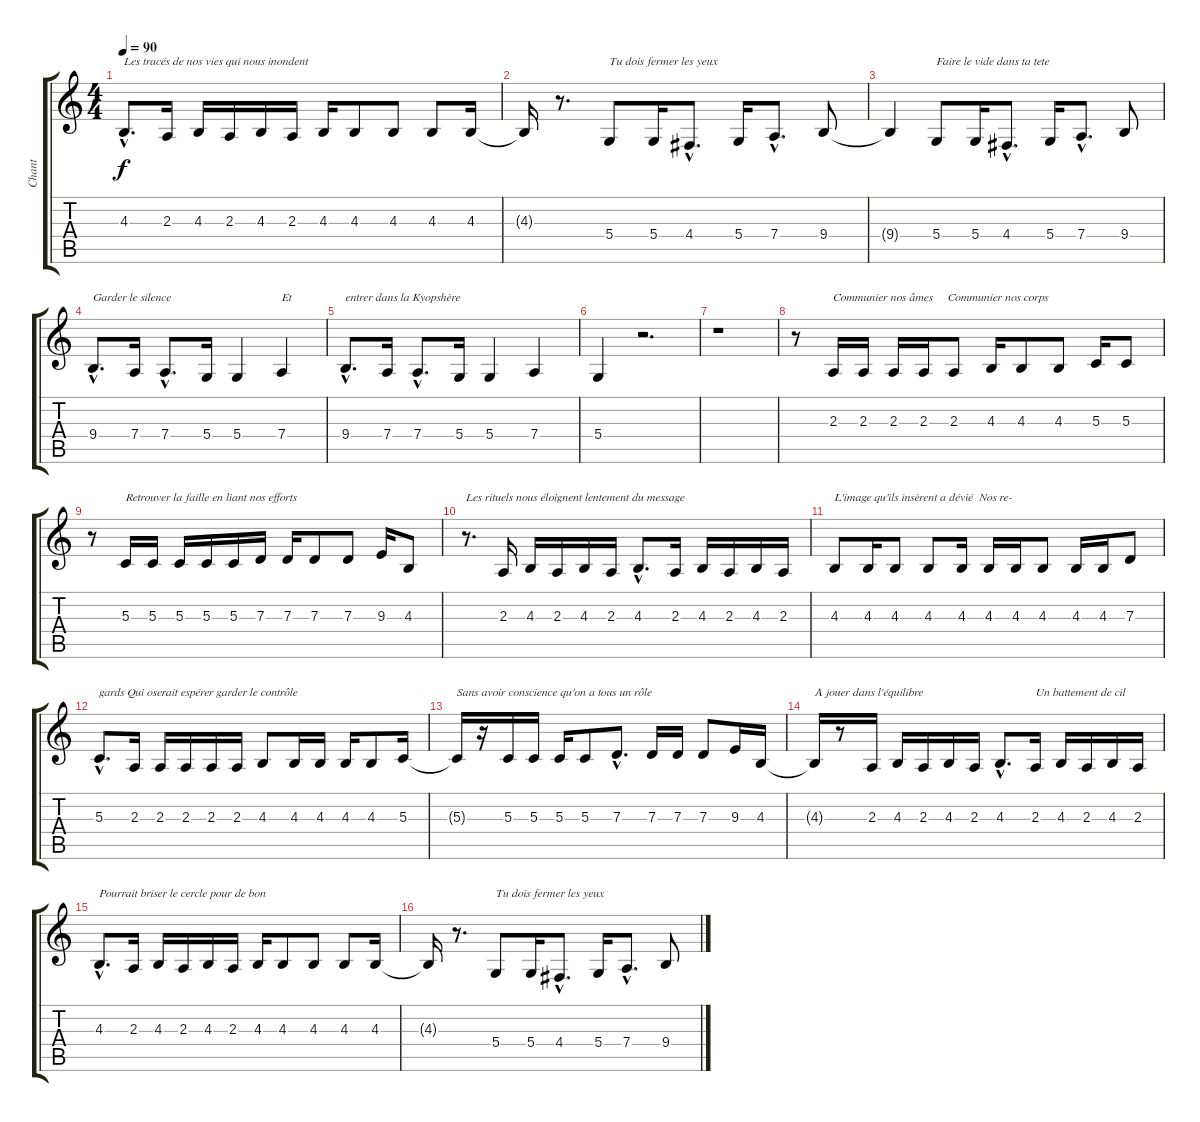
\track ("Chant" "Chant") {instrument oboe}
\staff {score tabs}
\tuning (E4 B3 G3 D3 A2 E2) {hide}
\ts (4 4)
\tempo 90
\clef g2
\ks c
4.3{hac}.8{d txt "Les tracés de nos vies qui nous inondent" dy f} 2.3.16 4.3.16 2.3.16 4.3.16 2.3.16 4.3.16 4.3.8 4.3.8 4.3.8 4.3.16 |
4.3{t}.16 r.8{d} 5.4.8{txt "Tu dois fermer les yeux"} 5.4.16 4.4{hac}.8{d} 5.4.16 7.4{hac}.8{d} 9.4.8 |
9.4{t}.4 5.4.8{txt "Faire le vide dans ta tete"} 5.4.16 4.4{hac}.8{d} 5.4.16 7.4{hac}.8{d} 9.4.8 |
9.4{hac}.8{d txt "Garder le silence "} 7.4.16 7.4{hac}.8{d} 5.4.16 5.4.4 7.4.4{txt "Et"} |
9.4{hac}.8{d txt "entrer dans la Kyopshère"} 7.4.16 7.4{hac}.8{d} 5.4.16 5.4.4 7.4.4 |
5.4.4 r.2{d} |
r.1 |
r.8 2.3.16{txt "Communier nos âmes     Communier nos corps "} 2.3.16 2.3.16 2.3.16 2.3.8 4.3.16 4.3.8 4.3.8 5.3.16 5.3.8 |
r.8 5.3.16{txt "Retrouver la faille en liant nos efforts"} 5.3.16 5.3.16 5.3.16 5.3.16 7.3.16 7.3.16 7.3.8 7.3.8 9.3.16 4.3.8 |
r.8{d txt "Les rituels nous éloignent lentement du message"} 2.3.16 4.3.16 2.3.16 4.3.16 2.3.16 4.3{hac}.8{d} 2.3.16 4.3.16 2.3.16 4.3.16 2.3.16 |
4.3.8{txt "L'image qu'ils insèrent a dévié  Nos re-"} 4.3.16 4.3.8 4.3.8 4.3.16 4.3.16 4.3.16 4.3.8 4.3.16 4.3.16 7.3.8 |
5.3{hac}.8{d txt "gards Qui oserait espérer garder le contrôle "} 2.3.16 2.3.16 2.3.16 2.3.16 2.3.16 4.3.8 4.3.16 4.3.16 4.3.16 4.3.8 5.3.16 |
5.3{t}.16{txt "Sans avoir conscience qu'on a tous un rôle "} r.16 5.3.16 5.3.16 5.3.16 5.3.8 7.3{hac}.8{d} 7.3.16 7.3.16 7.3.8 9.3.16 4.3.16 |
4.3{t}.16{txt "A jouer dans l'équilibre "} r.8 2.3.16 4.3.16 2.3.16 4.3.16 2.3.16 4.3{hac}.8{d} 2.3.16{txt "Un battement de cil"} 4.3.16 2.3.16 4.3.16 2.3.16 |
4.3{hac}.8{d txt "Pourrait briser le cercle pour de bon "} 2.3.16 4.3.16 2.3.16 4.3.16 2.3.16 4.3.16 4.3.8 4.3.8 4.3.8 4.3.16 |
4.3{t}.16 r.8{d} 5.4.8{txt "Tu dois fermer les yeux "} 5.4.16 4.4{hac}.8{d} 5.4.16 7.4{hac}.8{d} 9.4.8
